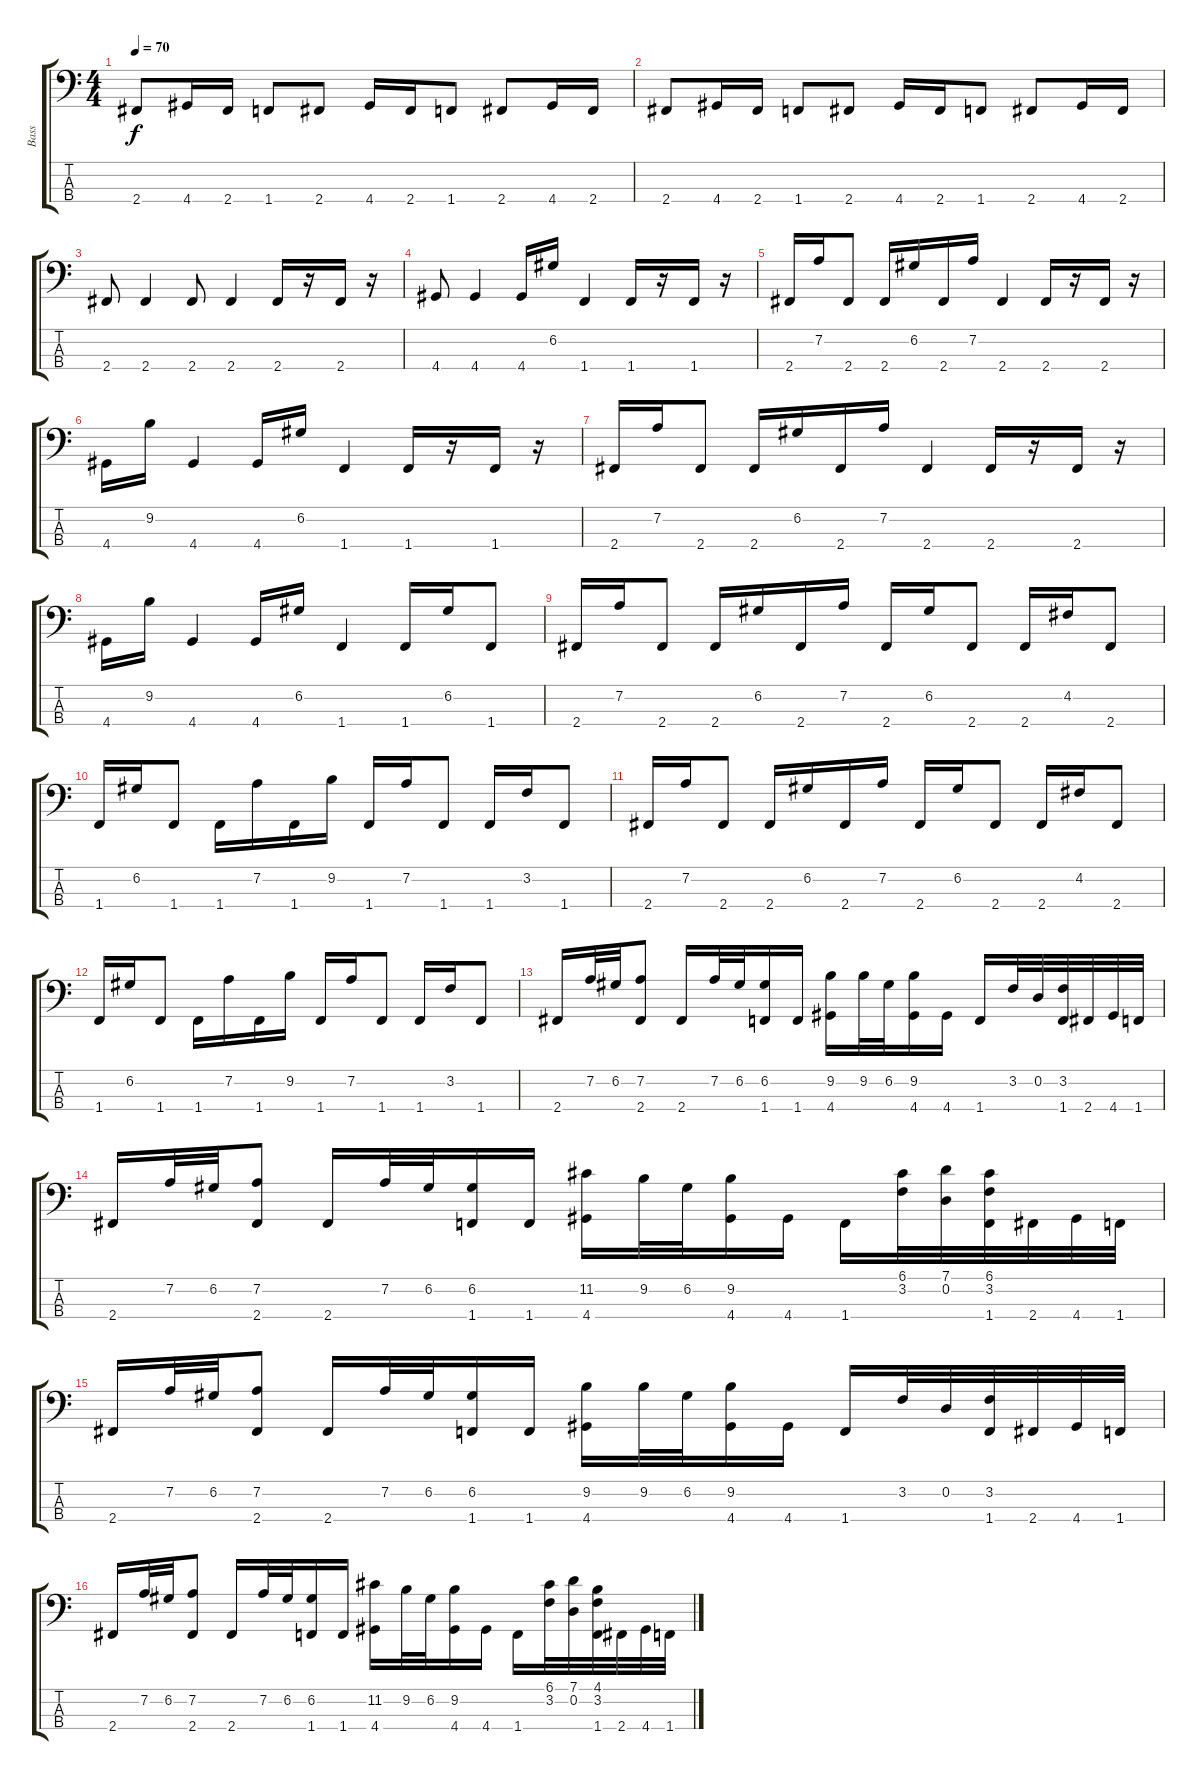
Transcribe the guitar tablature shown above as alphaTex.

\track ("Bass" "Bass") {instrument electricbassfinger}
\staff {score tabs}
\tuning (G2 D2 A1 E1) {hide}
\ts (4 4)
\tempo 70
\clef f4
\ks c
2.4.8{dy f} 4.4.16 2.4.16 1.4.8 2.4.8 4.4.16 2.4.16 1.4.8 2.4.8 4.4.16 2.4.16 |
2.4.8 4.4.16 2.4.16 1.4.8 2.4.8 4.4.16 2.4.16 1.4.8 2.4.8 4.4.16 2.4.16 |
2.4.8 2.4.4 2.4.8 2.4.4 2.4.16 r.16 2.4.16 r.16 |
4.4.8 4.4.4 4.4.16 6.2.16 1.4.4 1.4.16 r.16 1.4.16 r.16 |
2.4.16 7.2.16 2.4.8 2.4.16 6.2.16 2.4.16 7.2.16 2.4.4 2.4.16 r.16 2.4.16 r.16 |
4.4.16 9.2.16 4.4.4 4.4.16 6.2.16 1.4.4 1.4.16 r.16 1.4.16 r.16 |
2.4.16 7.2.16 2.4.8 2.4.16 6.2.16 2.4.16 7.2.16 2.4.4 2.4.16 r.16 2.4.16 r.16 |
4.4.16 9.2.16 4.4.4 4.4.16 6.2.16 1.4.4 1.4.16 6.2.16 1.4.8 |
2.4.16 7.2.16 2.4.8 2.4.16 6.2.16 2.4.16 7.2.16 2.4.16 6.2.16 2.4.8 2.4.16 4.2.16 2.4.8 |
1.4.16 6.2.16 1.4.8 1.4.16 7.2.16 1.4.16 9.2.16 1.4.16 7.2.16 1.4.8 1.4.16 3.2.16 1.4.8 |
2.4.16 7.2.16 2.4.8 2.4.16 6.2.16 2.4.16 7.2.16 2.4.16 6.2.16 2.4.8 2.4.16 4.2.16 2.4.8 |
1.4.16 6.2.16 1.4.8 1.4.16 7.2.16 1.4.16 9.2.16 1.4.16 7.2.16 1.4.8 1.4.16 3.2.16 1.4.8 |
2.4.16 7.2.32 6.2.32 (7.2 2.4).8 2.4.16 7.2.32 6.2.32 (6.2 1.4).16 1.4.16 (9.2 4.4).16 9.2.32 6.2.32 (9.2 4.4).16 4.4.16 1.4.16 3.2.32 0.2.32 (3.2 1.4).32 2.4.32 4.4.32 1.4.32 |
2.4.16 7.2.32 6.2.32 (7.2 2.4).8 2.4.16 7.2.32 6.2.32 (6.2 1.4).16 1.4.16 (11.2 4.4).16 9.2.32 6.2.32 (9.2 4.4).16 4.4.16 1.4.16 (6.1 3.2).32 (7.1 0.2).32 (6.1 3.2 1.4).32 2.4.32 4.4.32 1.4.32 |
2.4.16 7.2.32 6.2.32 (7.2 2.4).8 2.4.16 7.2.32 6.2.32 (6.2 1.4).16 1.4.16 (9.2 4.4).16 9.2.32 6.2.32 (9.2 4.4).16 4.4.16 1.4.16 3.2.32 0.2.32 (3.2 1.4).32 2.4.32 4.4.32 1.4.32 |
2.4.16 7.2.32 6.2.32 (7.2 2.4).8 2.4.16 7.2.32 6.2.32 (6.2 1.4).16 1.4.16 (11.2 4.4).16 9.2.32 6.2.32 (9.2 4.4).16 4.4.16 1.4.16 (6.1 3.2).32 (7.1 0.2).32 (4.1 3.2 1.4).32 2.4.32 4.4.32 1.4.32
